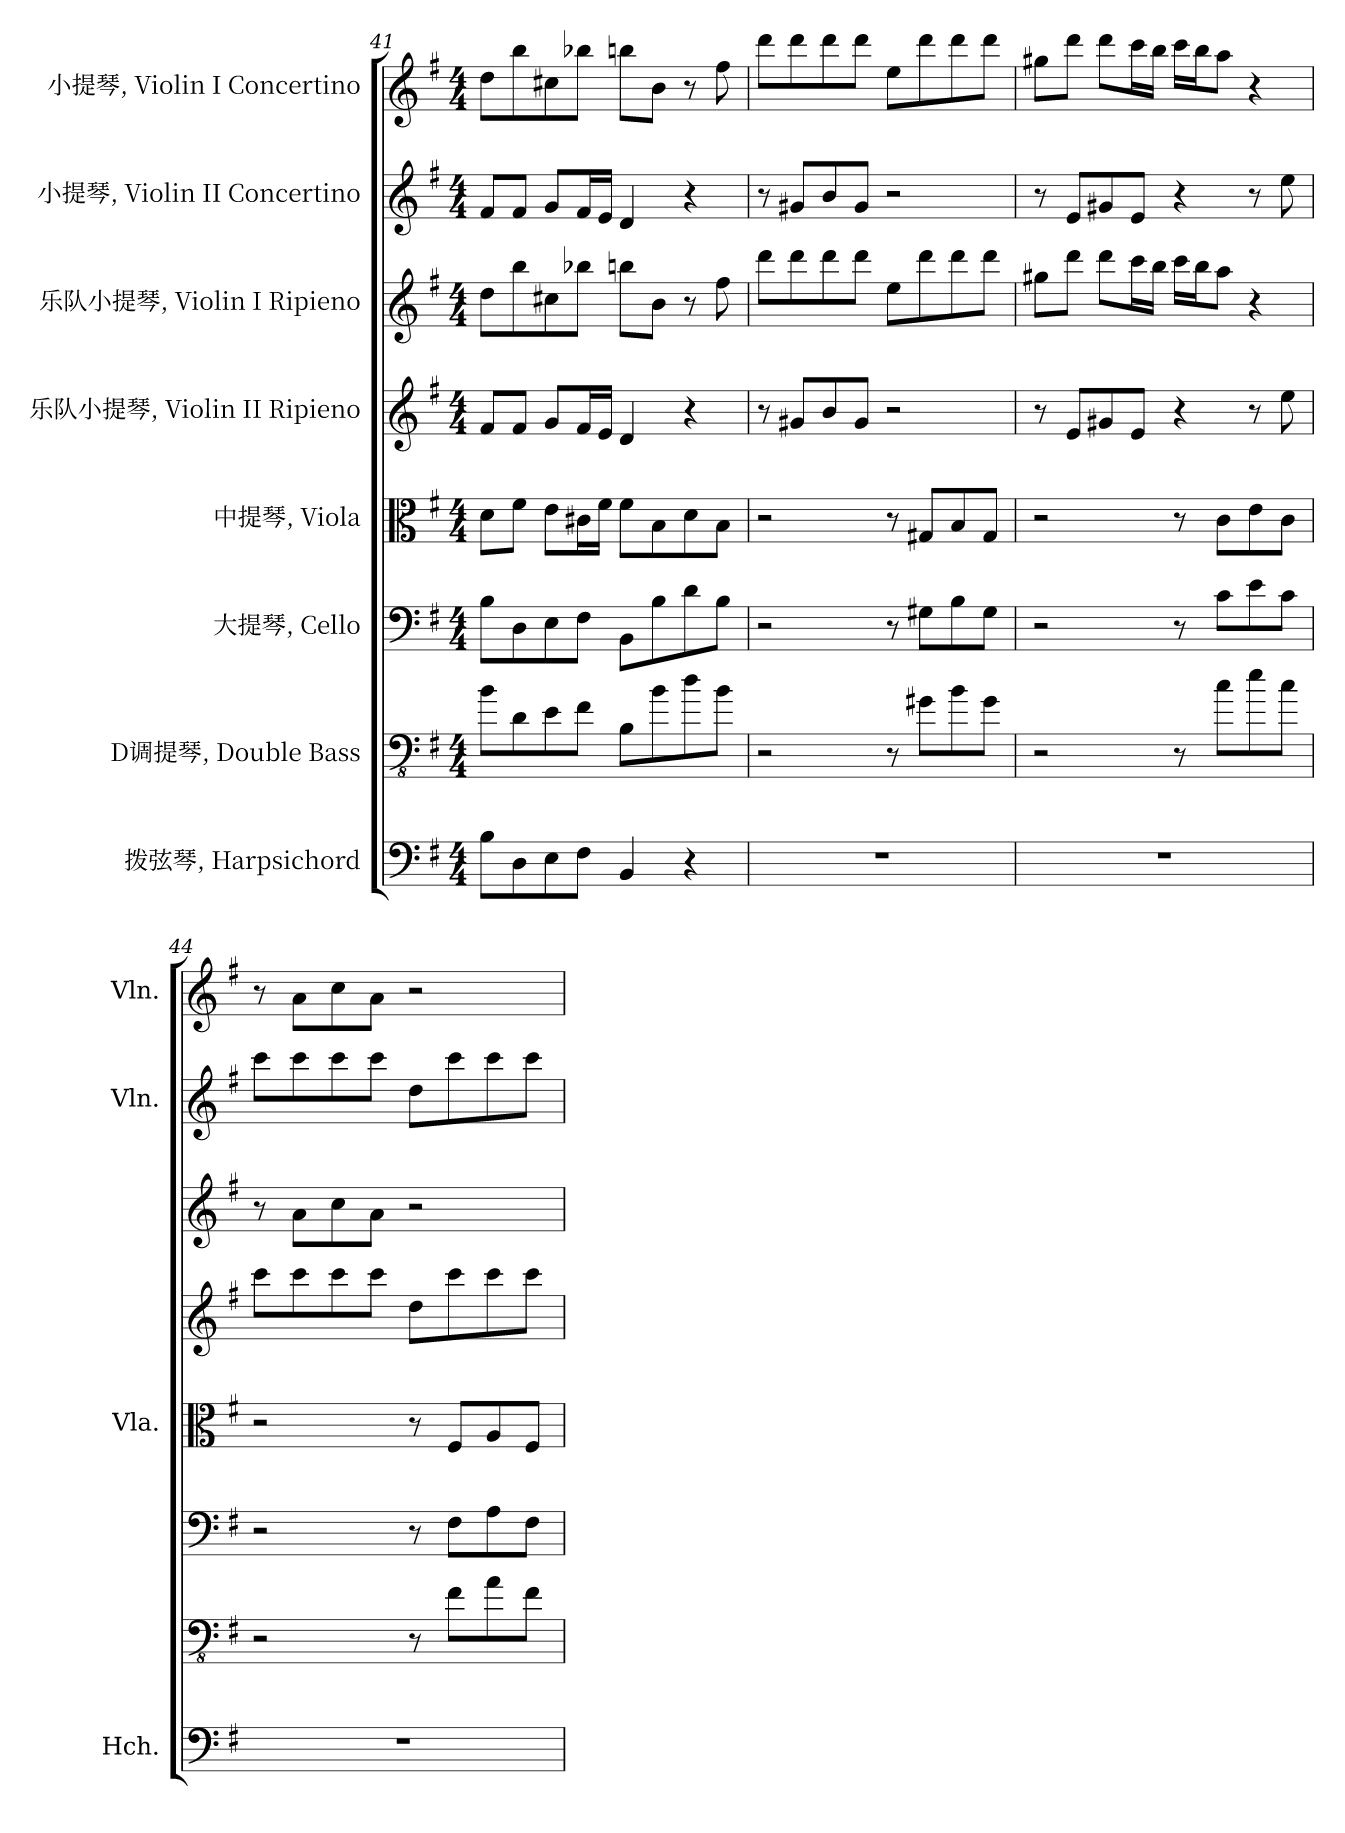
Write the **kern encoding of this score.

**kern	**kern	**kern	**kern	**kern	**kern	**kern	**kern
*part8	*part7	*part6	*part5	*part4	*part3	*part2	*part1
*staff8	*staff7	*staff6	*staff5	*staff4	*staff3	*staff2	*staff1
*I"拨弦琴, Harpsichord	*I"D调提琴, Double Bass	*I"大提琴, Cello	*I"中提琴, Viola	*I"乐队小提琴, Violin II Ripieno	*I"乐队小提琴, Violin  I Ripieno	*I"小提琴, Violin II Concertino	*I"小提琴, Violin  I Concertino
*I'Hch.	*	*	*I'Vla.	*	*	*I'Vln.	*I'Vln.
*clefF4	*clefFv4	*clefF4	*clefC3	*clefG2	*clefG2	*clefG2	*clefG2
*	*ITrd7c12	*	*	*	*	*	*
*k[f#]	*k[f#]	*k[f#]	*k[f#]	*k[f#]	*k[f#]	*k[f#]	*k[f#]
*M4/4	*M4/4	*M4/4	*M4/4	*M4/4	*M4/4	*M4/4	*M4/4
=41	=41	=41	=41	=41	=41	=41	=41
8B\L	8BB\L	8B\L	8d\L	8f#/L	8dd\L	8f#/L	8dd\L
8D\	8DD\	8D\	8f#\J	8f#/J	8bb\	8f#/J	8bb\
8E\	8EE\	8E\	8e\L	8g/L	8cc#X\	8g/L	8cc#X\
8F#\J	8FF#\J	8F#\J	16c#X\L	16f#/L	8bb-X\J	16f#/L	8bb-X\J
.	.	.	16f#\JJ	16e/JJ	.	16e/JJ	.
4BB/	8BBB\L	8BB\L	8f#\L	4d/	8bbn\L	4d/	8bbn\L
.	8BB\	8B\	8B\	.	8b\J	.	8b\J
4r	8D\	8d\	8d\	4r	8r	4r	8r
.	8BB\J	8B\J	8B\J	.	8ff#\	.	8ff#\
=42	=42	=42	=42	=42	=42	=42	=42
1r	2r	2r	2r	8r	8ddd\L	8r	8ddd\L
.	.	.	.	8g#X/L	8ddd\	8g#X/L	8ddd\
.	.	.	.	8b/	8ddd\	8b/	8ddd\
.	.	.	.	8g#/J	8ddd\J	8g#/J	8ddd\J
.	8r	8r	8r	2r	8ee\L	2r	8ee\L
.	8GG#X\L	8G#X\L	8G#X/L	.	8ddd\	.	8ddd\
.	8BB\	8B\	8B/	.	8ddd\	.	8ddd\
.	8GG#\J	8G#\J	8G#/J	.	8ddd\J	.	8ddd\J
!!LO:PB:g=z
=43	=43	=43	=43	=43	=43	=43	=43
1r	2r	2r	2r	8r	8gg#X\L	8r	8gg#X\L
.	.	.	.	8e/L	8ddd\J	8e/L	8ddd\J
.	.	.	.	8g#X/	8ddd\L	8g#X/	8ddd\L
.	.	.	.	8e/J	16ccc\L	8e/J	16ccc\L
.	.	.	.	.	16bb\JJ	.	16bb\JJ
.	8r	8r	8r	4r	16ccc\LL	4r	16ccc\LL
.	.	.	.	.	16bb\J	.	16bb\J
.	8C\L	8c\L	8c\L	.	8aa\J	.	8aa\J
.	8E\	8e\	8e\	8r	4r	8r	4r
.	8C\J	8c\J	8c\J	8ee\	.	8ee\	.
=44	=44	=44	=44	=44	=44	=44	=44
1r	2r	2r	2r	8ccc\L	8r	8ccc\L	8r
.	.	.	.	8ccc\	8a\L	8ccc\	8a\L
.	.	.	.	8ccc\	8cc\	8ccc\	8cc\
.	.	.	.	8ccc\J	8a\J	8ccc\J	8a\J
.	8r	8r	8r	8dd\L	2r	8dd\L	2r
.	8FF#\L	8F#\L	8F#/L	8ccc\	.	8ccc\	.
.	8AA\	8A\	8A/	8ccc\	.	8ccc\	.
.	8FF#\J	8F#\J	8F#/J	8ccc\J	.	8ccc\J	.
=	=	=	=	=	=	=	=
*-	*-	*-	*-	*-	*-	*-	*-
